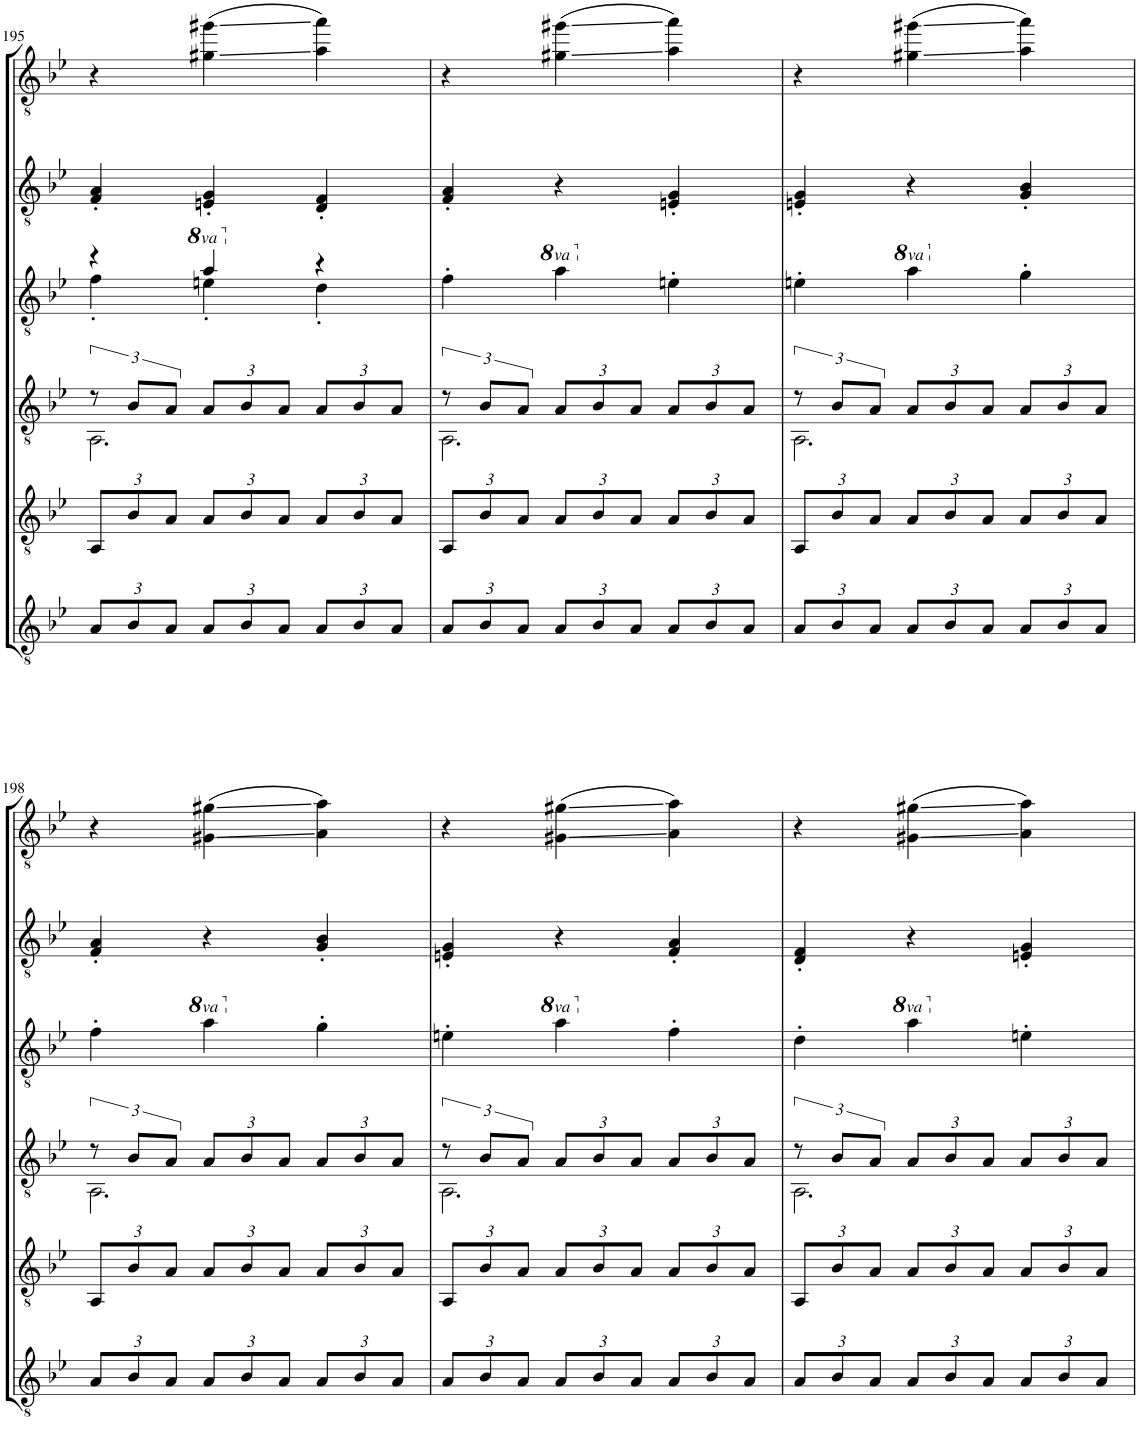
**kern	**kern	**kern	**kern	**kern	**kern
*part6	*part5	*part4	*part3	*part2	*part1
*staff6	*staff5	*staff4	*staff3	*staff2	*staff1
*I"C.G.	*I"Gtr.5	*I"Gtr.4	*I"Gtr.3	*I"Gtr.2	*I"Gtr.1
!!LO:PB:g=z
*clefGv2	*clefGv2	*clefGv2	*clefGv2	*clefGv2	*clefGv2
*k[b-e-]	*k[b-e-]	*k[b-e-]	*k[b-e-]	*k[b-e-]	*k[b-e-]
*M3/4	*M3/4	*M3/4	*M3/4	*M3/4	*M3/4
*Xbrackettup	*Xbrackettup	*	*	*	*
=195	=195	=195	=195	=195	=195
*	*	*^	*^	*	*
12A/L	12AA/L	12r	2.AA\	4r	4f'<\	4F/' 4A/'	4r
12B-/	12B-/	12B-/L	.	.	.	.	.
12A/J	12A/J	12A/J	.	.	.	.	.
*	*	*Xbrackettup	*	*	*	*	*
*	*	*	*	*8va	*	*	*
12A/L	12A/L	12A/L	.	4aa/	4een'\	4En/' 4G/'	(4g#X\ 4gg#X\
12B-/	12B-/	12B-/	.	.	.	.	.
12A/J	12A/J	12A/J	.	.	.	.	.
*	*	*	*	*X8va	*	*	*
12A/L	12A/L	12A/L	.	4r	4d'\	4D/' 4F/'	4a\ 4aa\)
12B-/	12B-/	12B-/	.	.	.	.	.
12A/J	12A/J	12A/J	.	.	.	.	.
*	*	*	*	*v	*v	*	*
=196	=196	=196	=196	=196	=196	=196
*	*	*brackettup	*	*	*	*
12A/L	12AA/L	12r	2.AA\	4f'\	4F/' 4A/'	4r
12B-/	12B-/	12B-/L	.	.	.	.
12A/J	12A/J	12A/J	.	.	.	.
*	*	*Xbrackettup	*	*	*	*
*	*	*	*	*8va	*	*
12A/L	12A/L	12A/L	.	4aa\	4r	(4g#X\ 4gg#X\
12B-/	12B-/	12B-/	.	.	.	.
12A/J	12A/J	12A/J	.	.	.	.
*	*	*	*	*X8va	*	*
12A/L	12A/L	12A/L	.	4en'\	4En/' 4G/'	4a\ 4aa\)
12B-/	12B-/	12B-/	.	.	.	.
12A/J	12A/J	12A/J	.	.	.	.
=197	=197	=197	=197	=197	=197	=197
*	*	*brackettup	*	*	*	*
12A/L	12AA/L	12r	2.AA\	4en'\	4En/' 4G/'	4r
12B-/	12B-/	12B-/L	.	.	.	.
12A/J	12A/J	12A/J	.	.	.	.
*	*	*Xbrackettup	*	*	*	*
*	*	*	*	*8va	*	*
12A/L	12A/L	12A/L	.	4aa\	4r	(4g#X\ 4gg#X\
12B-/	12B-/	12B-/	.	.	.	.
12A/J	12A/J	12A/J	.	.	.	.
*	*	*	*	*X8va	*	*
12A/L	12A/L	12A/L	.	4g'\	4G/' 4B-/'	4a\ 4aa\)
12B-/	12B-/	12B-/	.	.	.	.
12A/J	12A/J	12A/J	.	.	.	.
!!LO:LB:g=z
=198	=198	=198	=198	=198	=198	=198
*	*	*brackettup	*	*	*	*
12A/L	12AA/L	12r	2.AA\	4f'\	4F/' 4A/'	4r
12B-/	12B-/	12B-/L	.	.	.	.
12A/J	12A/J	12A/J	.	.	.	.
*	*	*Xbrackettup	*	*	*	*
*	*	*	*	*8va	*	*
12A/L	12A/L	12A/L	.	4aa\	4r	(4G#X\ 4g#X\
12B-/	12B-/	12B-/	.	.	.	.
12A/J	12A/J	12A/J	.	.	.	.
*	*	*	*	*X8va	*	*
12A/L	12A/L	12A/L	.	4g'\	4G/' 4B-/'	4A\ 4a\)
12B-/	12B-/	12B-/	.	.	.	.
12A/J	12A/J	12A/J	.	.	.	.
=199	=199	=199	=199	=199	=199	=199
*	*	*brackettup	*	*	*	*
12A/L	12AA/L	12r	2.AA\	4en'\	4En/' 4G/'	4r
12B-/	12B-/	12B-/L	.	.	.	.
12A/J	12A/J	12A/J	.	.	.	.
*	*	*Xbrackettup	*	*	*	*
*	*	*	*	*8va	*	*
12A/L	12A/L	12A/L	.	4aa\	4r	(4G#X\ 4g#X\
12B-/	12B-/	12B-/	.	.	.	.
12A/J	12A/J	12A/J	.	.	.	.
*	*	*	*	*X8va	*	*
12A/L	12A/L	12A/L	.	4f'\	4F/' 4A/'	4A\ 4a\)
12B-/	12B-/	12B-/	.	.	.	.
12A/J	12A/J	12A/J	.	.	.	.
=200	=200	=200	=200	=200	=200	=200
*	*	*brackettup	*	*	*	*
12A/L	12AA/L	12r	2.AA\	4d'\	4D/' 4F/'	4r
12B-/	12B-/	12B-/L	.	.	.	.
12A/J	12A/J	12A/J	.	.	.	.
*	*	*Xbrackettup	*	*	*	*
*	*	*	*	*8va	*	*
12A/L	12A/L	12A/L	.	4aa\	4r	(4G#X\ 4g#X\
12B-/	12B-/	12B-/	.	.	.	.
12A/J	12A/J	12A/J	.	.	.	.
*	*	*	*	*X8va	*	*
12A/L	12A/L	12A/L	.	4en'\	4En/' 4G/'	4A\ 4a\)
12B-/	12B-/	12B-/	.	.	.	.
12A/J	12A/J	12A/J	.	.	.	.
*	*	*v	*v	*	*	*
=	=	=	=	=	=
*-	*-	*-	*-	*-	*-
